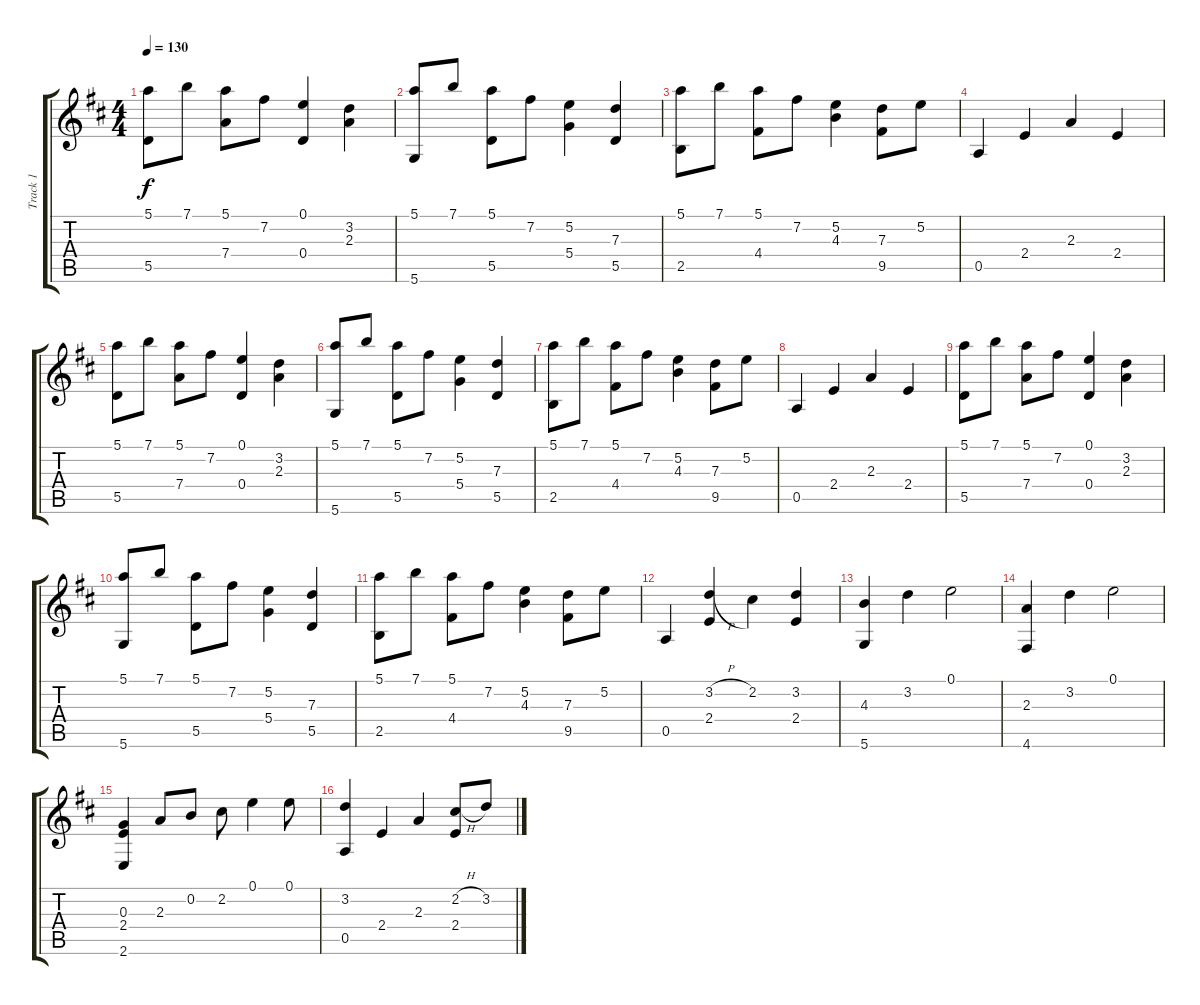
\track ("Track 1" "Track 1") {instrument acousticguitarsteel}
\staff {score tabs}
\tuning (E4 B3 G3 D3 A2 D2) {hide}
\ts (4 4)
\tempo 130
\clef g2
\ks d
(5.1 5.5).8{dy f} 7.1.8 (5.1 7.4).8 7.2.8 (0.1 0.4).4 (3.2 2.3).4 |
(5.1 5.6).8 7.1.8 (5.1 5.5).8 7.2.8 (5.2 5.4).4 (7.3 5.5).4 |
(5.1 2.5).8 7.1.8 (5.1 4.4).8 7.2.8 (5.2 4.3).4 (7.3 9.5).8 5.2.8 |
0.5.4 2.4.4 2.3.4 2.4.4 |
(5.1 5.5).8 7.1.8 (5.1 7.4).8 7.2.8 (0.1 0.4).4 (3.2 2.3).4 |
(5.1 5.6).8 7.1.8 (5.1 5.5).8 7.2.8 (5.2 5.4).4 (7.3 5.5).4 |
(5.1 2.5).8 7.1.8 (5.1 4.4).8 7.2.8 (5.2 4.3).4 (7.3 9.5).8 5.2.8 |
0.5.4 2.4.4 2.3.4 2.4.4 |
(5.1 5.5).8 7.1.8 (5.1 7.4).8 7.2.8 (0.1 0.4).4 (3.2 2.3).4 |
(5.1 5.6).8 7.1.8 (5.1 5.5).8 7.2.8 (5.2 5.4).4 (7.3 5.5).4 |
(5.1 2.5).8 7.1.8 (5.1 4.4).8 7.2.8 (5.2 4.3).4 (7.3 9.5).8 5.2.8 |
0.5.4 (3.2{h} 2.4).4 2.2.4 (3.2 2.4).4 |
(4.3 5.6).4 3.2.4 0.1.2 |
(2.3 4.6).4 3.2.4 0.1.2 |
(0.3 2.4 2.6).4 2.3.8 0.2.8 2.2.8 0.1.4 0.1.8 |
(3.2 0.5).4 2.4.4 2.3.4 (2.2{h} 2.4).8 3.2.8
